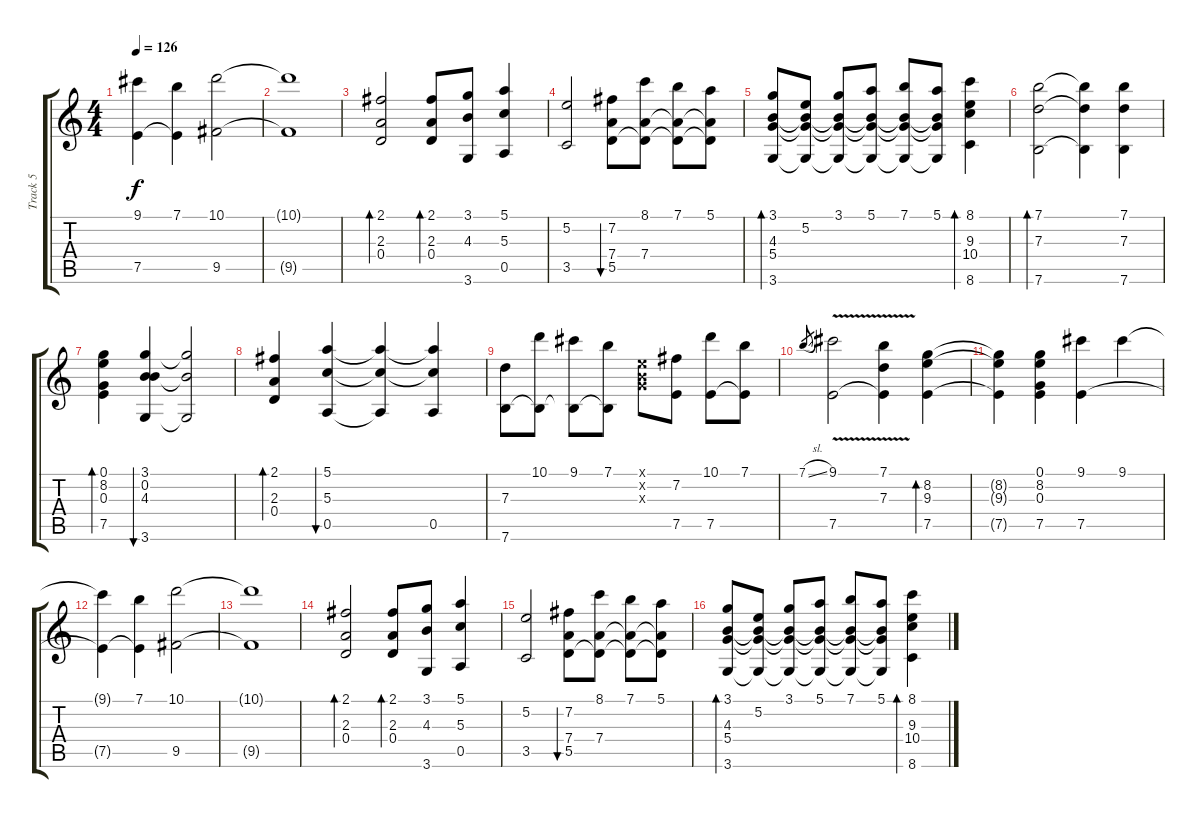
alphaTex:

\track ("Track 5" "Track 5") {instrument acousticguitarnylon}
\staff {score tabs}
\tuning (E4 B3 G3 D3 A2 E2) {hide}
\ts (4 4)
\tempo 126
\clef g2
\ks c
(9.1{t} 7.5{t}).4{dy f} (7.1 7.5{t}).4 (10.1 9.5).2 |
(10.1{t} 9.5{t}).1 |
(2.1 2.3 0.4).2{bd 60} (2.1 2.3 0.4).8{bd 60} (3.1 4.3 3.6).8 (5.1 5.3 0.5).4 |
(5.2 3.5).2 (7.2 7.4 5.5).8{bu 240} (8.1 7.4 5.5{t}).8 (7.1 7.4{t} 5.5{t}).8 (5.1 7.4{t} 5.5{t}).8 |
(3.1 4.3 5.4 3.6).8{bd 60} (5.2 4.3{t} 5.4{t} 3.6{t}).8 (3.1 4.3{t} 5.4{t} 3.6{t}).8 (5.1 4.3{t} 5.4{t} 3.6{t}).8 (7.1 4.3{t} 5.4{t} 3.6{t}).8 (5.1 4.3{t} 5.4{t} 3.6{t}).8 (8.1 9.3 10.4 8.6).4{bd 120} |
(7.1 7.3 7.6).2{bd 60} (7.1{t} 7.3{t} 7.6{t}).4 (7.1 7.3 7.6).4 |
(0.1 8.2 0.3 7.5).4{bd 120} (3.1 0.2 4.3 3.6).4{bu 120} (3.1{t} 4.3{t} 3.6{t}).2 |
(2.1 2.3 0.4).4{bd 120} (5.1 5.3 0.5).4{bu 120} (5.1{t} 5.3{t} 0.5{t}).4 (5.1{t} 5.3{t} 0.5).4 |
(7.3 7.6).8 (10.1 7.6{t}).8 (9.1 7.6{t}).8 (7.1 7.6{t}).8 (0.1{x} 0.2{x} 0.3{x}).8 (7.2 7.5).8 (10.1 7.5).8 (7.1 7.5{t}).8 |
7.1{sl}.8{gr} (9.1{v} 7.5{v}).2 (7.1 7.3 7.5{t}).4 (8.2 9.3 7.5).4{bd 120} |
(8.2{t} 9.3{t} 7.5{t}).4 (0.1 8.2 0.3 7.5).4 (9.1 7.5).4 9.1.4 |
(9.1{t} 7.5{t}).4 (7.1 7.5{t}).4 (10.1 9.5).2 |
(10.1{t} 9.5{t}).1 |
(2.1 2.3 0.4).2{bd 60 volume 9} (2.1 2.3 0.4).8{bd 60} (3.1 4.3 3.6).8 (5.1 5.3 0.5).4 |
(5.2 3.5).2 (7.2 7.4 5.5).8{bu 240} (8.1 7.4 5.5{t}).8 (7.1 7.4{t} 5.5{t}).8 (5.1 7.4{t} 5.5{t}).8 |
(3.1 4.3 5.4 3.6).8{bd 60} (5.2 4.3{t} 5.4{t} 3.6{t}).8 (3.1 4.3{t} 5.4{t} 3.6{t}).8 (5.1 4.3{t} 5.4{t} 3.6{t}).8 (7.1 4.3{t} 5.4{t} 3.6{t}).8 (5.1 4.3{t} 5.4{t} 3.6{t}).8 (8.1 9.3 10.4 8.6).4{bd 120}
